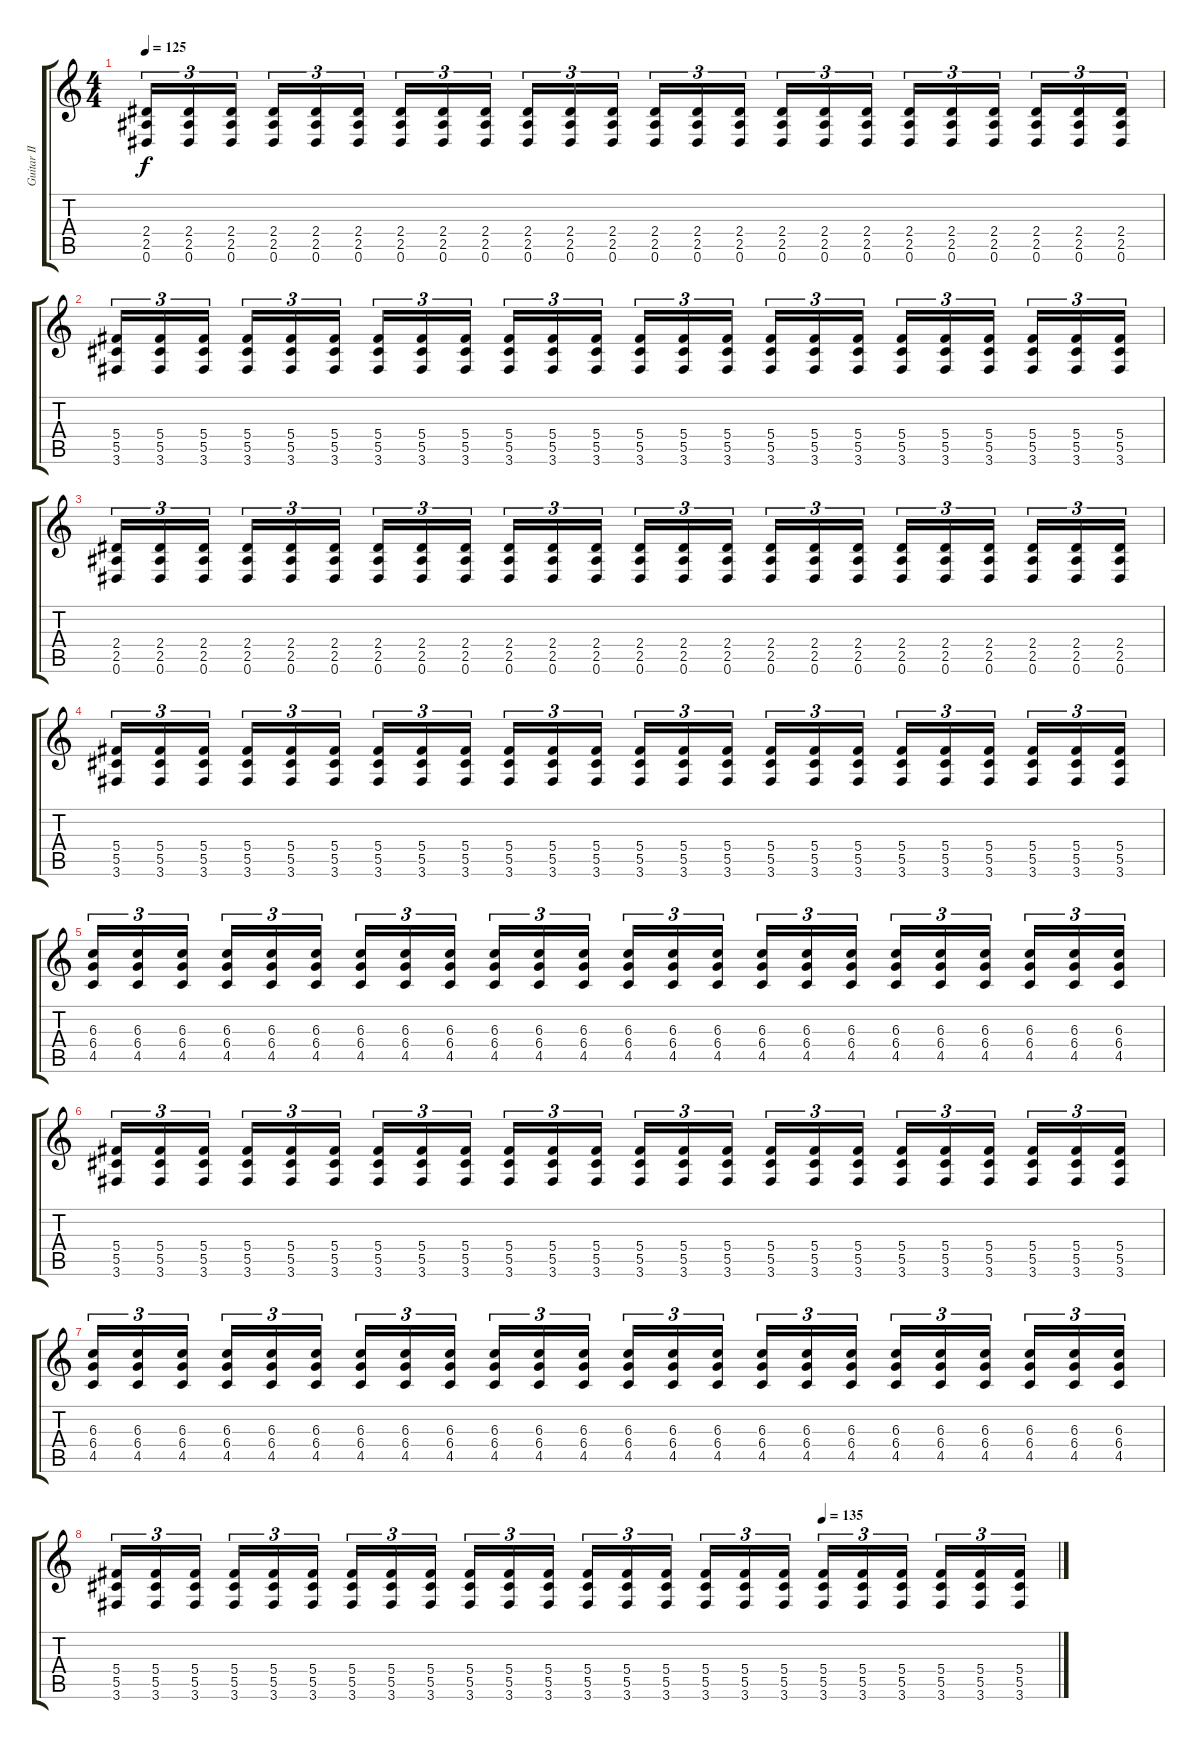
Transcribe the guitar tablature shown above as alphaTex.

\track ("Guitar II" "Guitar II") {instrument distortionguitar}
\staff {score tabs}
\tuning (Eb4 Bb3 Gb3 Db3 Ab2 Eb2) {hide}
\ts (4 4)
\tempo 125
\clef g2
\ks c
(2.4 2.5 0.6).16{tu (3 2) dy f} (2.4 2.5 0.6).16{tu (3 2)} (2.4 2.5 0.6).16{tu (3 2)} (2.4 2.5 0.6).16{tu (3 2)} (2.4 2.5 0.6).16{tu (3 2)} (2.4 2.5 0.6).16{tu (3 2)} (2.4 2.5 0.6).16{tu (3 2)} (2.4 2.5 0.6).16{tu (3 2)} (2.4 2.5 0.6).16{tu (3 2)} (2.4 2.5 0.6).16{tu (3 2)} (2.4 2.5 0.6).16{tu (3 2)} (2.4 2.5 0.6).16{tu (3 2)} (2.4 2.5 0.6).16{tu (3 2)} (2.4 2.5 0.6).16{tu (3 2)} (2.4 2.5 0.6).16{tu (3 2)} (2.4 2.5 0.6).16{tu (3 2)} (2.4 2.5 0.6).16{tu (3 2)} (2.4 2.5 0.6).16{tu (3 2)} (2.4 2.5 0.6).16{tu (3 2)} (2.4 2.5 0.6).16{tu (3 2)} (2.4 2.5 0.6).16{tu (3 2)} (2.4 2.5 0.6).16{tu (3 2)} (2.4 2.5 0.6).16{tu (3 2)} (2.4 2.5 0.6).16{tu (3 2)} |
(5.4 5.5 3.6).16{tu (3 2)} (5.4 5.5 3.6).16{tu (3 2)} (5.4 5.5 3.6).16{tu (3 2)} (5.4 5.5 3.6).16{tu (3 2)} (5.4 5.5 3.6).16{tu (3 2)} (5.4 5.5 3.6).16{tu (3 2)} (5.4 5.5 3.6).16{tu (3 2)} (5.4 5.5 3.6).16{tu (3 2)} (5.4 5.5 3.6).16{tu (3 2)} (5.4 5.5 3.6).16{tu (3 2)} (5.4 5.5 3.6).16{tu (3 2)} (5.4 5.5 3.6).16{tu (3 2)} (5.4 5.5 3.6).16{tu (3 2)} (5.4 5.5 3.6).16{tu (3 2)} (5.4 5.5 3.6).16{tu (3 2)} (5.4 5.5 3.6).16{tu (3 2)} (5.4 5.5 3.6).16{tu (3 2)} (5.4 5.5 3.6).16{tu (3 2)} (5.4 5.5 3.6).16{tu (3 2)} (5.4 5.5 3.6).16{tu (3 2)} (5.4 5.5 3.6).16{tu (3 2)} (5.4 5.5 3.6).16{tu (3 2)} (5.4 5.5 3.6).16{tu (3 2)} (5.4 5.5 3.6).16{tu (3 2)} |
(2.4 2.5 0.6).16{tu (3 2)} (2.4 2.5 0.6).16{tu (3 2)} (2.4 2.5 0.6).16{tu (3 2)} (2.4 2.5 0.6).16{tu (3 2)} (2.4 2.5 0.6).16{tu (3 2)} (2.4 2.5 0.6).16{tu (3 2)} (2.4 2.5 0.6).16{tu (3 2)} (2.4 2.5 0.6).16{tu (3 2)} (2.4 2.5 0.6).16{tu (3 2)} (2.4 2.5 0.6).16{tu (3 2)} (2.4 2.5 0.6).16{tu (3 2)} (2.4 2.5 0.6).16{tu (3 2)} (2.4 2.5 0.6).16{tu (3 2)} (2.4 2.5 0.6).16{tu (3 2)} (2.4 2.5 0.6).16{tu (3 2)} (2.4 2.5 0.6).16{tu (3 2)} (2.4 2.5 0.6).16{tu (3 2)} (2.4 2.5 0.6).16{tu (3 2)} (2.4 2.5 0.6).16{tu (3 2)} (2.4 2.5 0.6).16{tu (3 2)} (2.4 2.5 0.6).16{tu (3 2)} (2.4 2.5 0.6).16{tu (3 2)} (2.4 2.5 0.6).16{tu (3 2)} (2.4 2.5 0.6).16{tu (3 2)} |
(5.4 5.5 3.6).16{tu (3 2)} (5.4 5.5 3.6).16{tu (3 2)} (5.4 5.5 3.6).16{tu (3 2)} (5.4 5.5 3.6).16{tu (3 2)} (5.4 5.5 3.6).16{tu (3 2)} (5.4 5.5 3.6).16{tu (3 2)} (5.4 5.5 3.6).16{tu (3 2)} (5.4 5.5 3.6).16{tu (3 2)} (5.4 5.5 3.6).16{tu (3 2)} (5.4 5.5 3.6).16{tu (3 2)} (5.4 5.5 3.6).16{tu (3 2)} (5.4 5.5 3.6).16{tu (3 2)} (5.4 5.5 3.6).16{tu (3 2)} (5.4 5.5 3.6).16{tu (3 2)} (5.4 5.5 3.6).16{tu (3 2)} (5.4 5.5 3.6).16{tu (3 2)} (5.4 5.5 3.6).16{tu (3 2)} (5.4 5.5 3.6).16{tu (3 2)} (5.4 5.5 3.6).16{tu (3 2)} (5.4 5.5 3.6).16{tu (3 2)} (5.4 5.5 3.6).16{tu (3 2)} (5.4 5.5 3.6).16{tu (3 2)} (5.4 5.5 3.6).16{tu (3 2)} (5.4 5.5 3.6).16{tu (3 2)} |
(6.3 6.4 4.5).16{tu (3 2)} (6.3 6.4 4.5).16{tu (3 2)} (6.3 6.4 4.5).16{tu (3 2)} (6.3 6.4 4.5).16{tu (3 2)} (6.3 6.4 4.5).16{tu (3 2)} (6.3 6.4 4.5).16{tu (3 2)} (6.3 6.4 4.5).16{tu (3 2)} (6.3 6.4 4.5).16{tu (3 2)} (6.3 6.4 4.5).16{tu (3 2)} (6.3 6.4 4.5).16{tu (3 2)} (6.3 6.4 4.5).16{tu (3 2)} (6.3 6.4 4.5).16{tu (3 2)} (6.3 6.4 4.5).16{tu (3 2)} (6.3 6.4 4.5).16{tu (3 2)} (6.3 6.4 4.5).16{tu (3 2)} (6.3 6.4 4.5).16{tu (3 2)} (6.3 6.4 4.5).16{tu (3 2)} (6.3 6.4 4.5).16{tu (3 2)} (6.3 6.4 4.5).16{tu (3 2)} (6.3 6.4 4.5).16{tu (3 2)} (6.3 6.4 4.5).16{tu (3 2)} (6.3 6.4 4.5).16{tu (3 2)} (6.3 6.4 4.5).16{tu (3 2)} (6.3 6.4 4.5).16{tu (3 2)} |
(5.4 5.5 3.6).16{tu (3 2)} (5.4 5.5 3.6).16{tu (3 2)} (5.4 5.5 3.6).16{tu (3 2)} (5.4 5.5 3.6).16{tu (3 2)} (5.4 5.5 3.6).16{tu (3 2)} (5.4 5.5 3.6).16{tu (3 2)} (5.4 5.5 3.6).16{tu (3 2)} (5.4 5.5 3.6).16{tu (3 2)} (5.4 5.5 3.6).16{tu (3 2)} (5.4 5.5 3.6).16{tu (3 2)} (5.4 5.5 3.6).16{tu (3 2)} (5.4 5.5 3.6).16{tu (3 2)} (5.4 5.5 3.6).16{tu (3 2)} (5.4 5.5 3.6).16{tu (3 2)} (5.4 5.5 3.6).16{tu (3 2)} (5.4 5.5 3.6).16{tu (3 2)} (5.4 5.5 3.6).16{tu (3 2)} (5.4 5.5 3.6).16{tu (3 2)} (5.4 5.5 3.6).16{tu (3 2)} (5.4 5.5 3.6).16{tu (3 2)} (5.4 5.5 3.6).16{tu (3 2)} (5.4 5.5 3.6).16{tu (3 2)} (5.4 5.5 3.6).16{tu (3 2)} (5.4 5.5 3.6).16{tu (3 2)} |
(6.3 6.4 4.5).16{tu (3 2)} (6.3 6.4 4.5).16{tu (3 2)} (6.3 6.4 4.5).16{tu (3 2)} (6.3 6.4 4.5).16{tu (3 2)} (6.3 6.4 4.5).16{tu (3 2)} (6.3 6.4 4.5).16{tu (3 2)} (6.3 6.4 4.5).16{tu (3 2)} (6.3 6.4 4.5).16{tu (3 2)} (6.3 6.4 4.5).16{tu (3 2)} (6.3 6.4 4.5).16{tu (3 2)} (6.3 6.4 4.5).16{tu (3 2)} (6.3 6.4 4.5).16{tu (3 2)} (6.3 6.4 4.5).16{tu (3 2)} (6.3 6.4 4.5).16{tu (3 2)} (6.3 6.4 4.5).16{tu (3 2)} (6.3 6.4 4.5).16{tu (3 2)} (6.3 6.4 4.5).16{tu (3 2)} (6.3 6.4 4.5).16{tu (3 2)} (6.3 6.4 4.5).16{tu (3 2)} (6.3 6.4 4.5).16{tu (3 2)} (6.3 6.4 4.5).16{tu (3 2)} (6.3 6.4 4.5).16{tu (3 2)} (6.3 6.4 4.5).16{tu (3 2)} (6.3 6.4 4.5).16{tu (3 2)} |
\tempo (135 0.75)
(5.4 5.5 3.6).16{tu (3 2)} (5.4 5.5 3.6).16{tu (3 2)} (5.4 5.5 3.6).16{tu (3 2)} (5.4 5.5 3.6).16{tu (3 2)} (5.4 5.5 3.6).16{tu (3 2)} (5.4 5.5 3.6).16{tu (3 2)} (5.4 5.5 3.6).16{tu (3 2)} (5.4 5.5 3.6).16{tu (3 2)} (5.4 5.5 3.6).16{tu (3 2)} (5.4 5.5 3.6).16{tu (3 2)} (5.4 5.5 3.6).16{tu (3 2)} (5.4 5.5 3.6).16{tu (3 2)} (5.4 5.5 3.6).16{tu (3 2)} (5.4 5.5 3.6).16{tu (3 2)} (5.4 5.5 3.6).16{tu (3 2)} (5.4 5.5 3.6).16{tu (3 2)} (5.4 5.5 3.6).16{tu (3 2)} (5.4 5.5 3.6).16{tu (3 2)} (5.4 5.5 3.6).16{tu (3 2)} (5.4 5.5 3.6).16{tu (3 2)} (5.4 5.5 3.6).16{tu (3 2)} (5.4 5.5 3.6).16{tu (3 2)} (5.4 5.5 3.6).16{tu (3 2)} (5.4 5.5 3.6).16{tu (3 2)}
